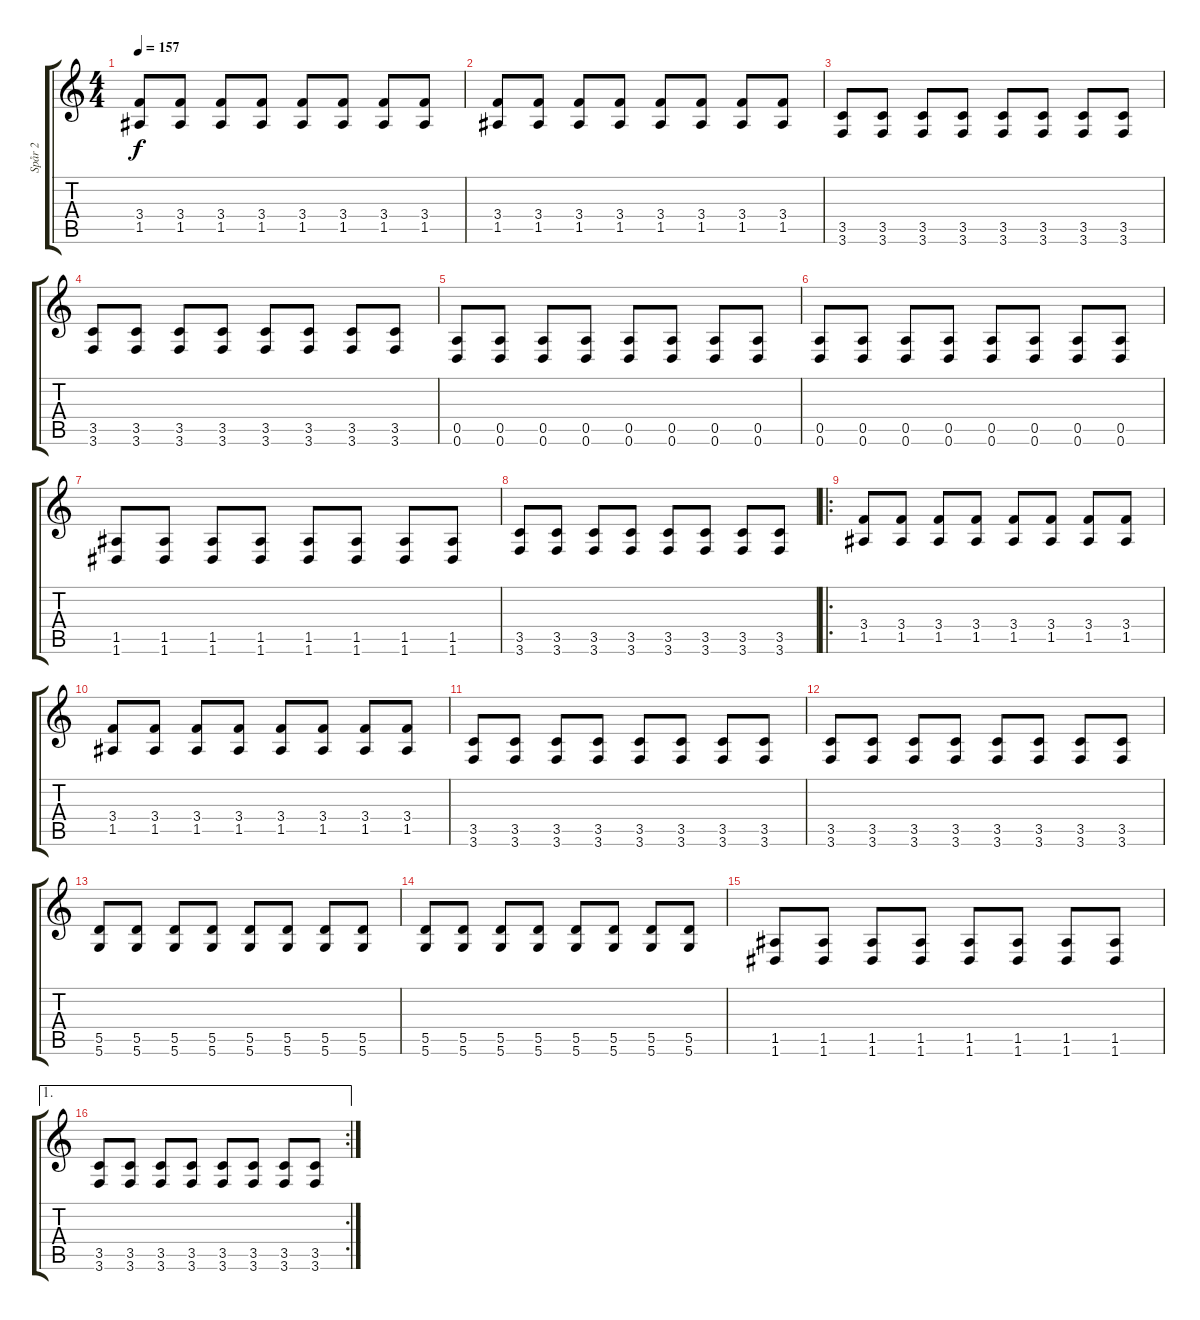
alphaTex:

\track ("Spår 2" "Spår 2") {instrument overdrivenguitar}
\staff {score tabs}
\tuning (E4 B3 G3 D3 A2 D2) {hide}
\ts (4 4)
\tempo 157
\clef g2
\ks c
(3.4 1.5).8{dy f instrument overdrivenguitar} (3.4 1.5).8 (3.4 1.5).8 (3.4 1.5).8 (3.4 1.5).8 (3.4 1.5).8 (3.4 1.5).8 (3.4 1.5).8 |
(3.4 1.5).8 (3.4 1.5).8 (3.4 1.5).8 (3.4 1.5).8 (3.4 1.5).8 (3.4 1.5).8 (3.4 1.5).8 (3.4 1.5).8 |
(3.5 3.6).8 (3.5 3.6).8 (3.5 3.6).8 (3.5 3.6).8 (3.5 3.6).8 (3.5 3.6).8 (3.5 3.6).8 (3.5 3.6).8 |
(3.5 3.6).8 (3.5 3.6).8 (3.5 3.6).8 (3.5 3.6).8 (3.5 3.6).8 (3.5 3.6).8 (3.5 3.6).8 (3.5 3.6).8 |
(0.5 0.6).8 (0.5 0.6).8 (0.5 0.6).8 (0.5 0.6).8 (0.5 0.6).8 (0.5 0.6).8 (0.5 0.6).8 (0.5 0.6).8 |
(0.5 0.6).8 (0.5 0.6).8 (0.5 0.6).8 (0.5 0.6).8 (0.5 0.6).8 (0.5 0.6).8 (0.5 0.6).8 (0.5 0.6).8 |
(1.5 1.6).8 (1.5 1.6).8 (1.5 1.6).8 (1.5 1.6).8 (1.5 1.6).8 (1.5 1.6).8 (1.5 1.6).8 (1.5 1.6).8 |
(3.5 3.6).8 (3.5 3.6).8 (3.5 3.6).8 (3.5 3.6).8 (3.5 3.6).8 (3.5 3.6).8 (3.5 3.6).8 (3.5 3.6).8 |
\ro
(3.4 1.5).8{instrument electricguitarmuted} (3.4 1.5).8 (3.4 1.5).8 (3.4 1.5).8 (3.4 1.5).8 (3.4 1.5).8 (3.4 1.5).8 (3.4 1.5).8 |
(3.4 1.5).8 (3.4 1.5).8 (3.4 1.5).8 (3.4 1.5).8 (3.4 1.5).8 (3.4 1.5).8 (3.4 1.5).8 (3.4 1.5).8 |
(3.5 3.6).8 (3.5 3.6).8 (3.5 3.6).8 (3.5 3.6).8 (3.5 3.6).8 (3.5 3.6).8 (3.5 3.6).8 (3.5 3.6).8 |
(3.5 3.6).8 (3.5 3.6).8 (3.5 3.6).8 (3.5 3.6).8 (3.5 3.6).8 (3.5 3.6).8 (3.5 3.6).8 (3.5 3.6).8 |
(5.5 5.6).8 (5.5 5.6).8 (5.5 5.6).8 (5.5 5.6).8 (5.5 5.6).8 (5.5 5.6).8 (5.5 5.6).8 (5.5 5.6).8 |
(5.5 5.6).8 (5.5 5.6).8 (5.5 5.6).8 (5.5 5.6).8 (5.5 5.6).8 (5.5 5.6).8 (5.5 5.6).8 (5.5 5.6).8 |
(1.5 1.6).8 (1.5 1.6).8 (1.5 1.6).8 (1.5 1.6).8 (1.5 1.6).8 (1.5 1.6).8 (1.5 1.6).8 (1.5 1.6).8 |
\ae 1
\rc 2
(3.5 3.6).8 (3.5 3.6).8 (3.5 3.6).8 (3.5 3.6).8 (3.5 3.6).8 (3.5 3.6).8 (3.5 3.6).8 (3.5 3.6).8
